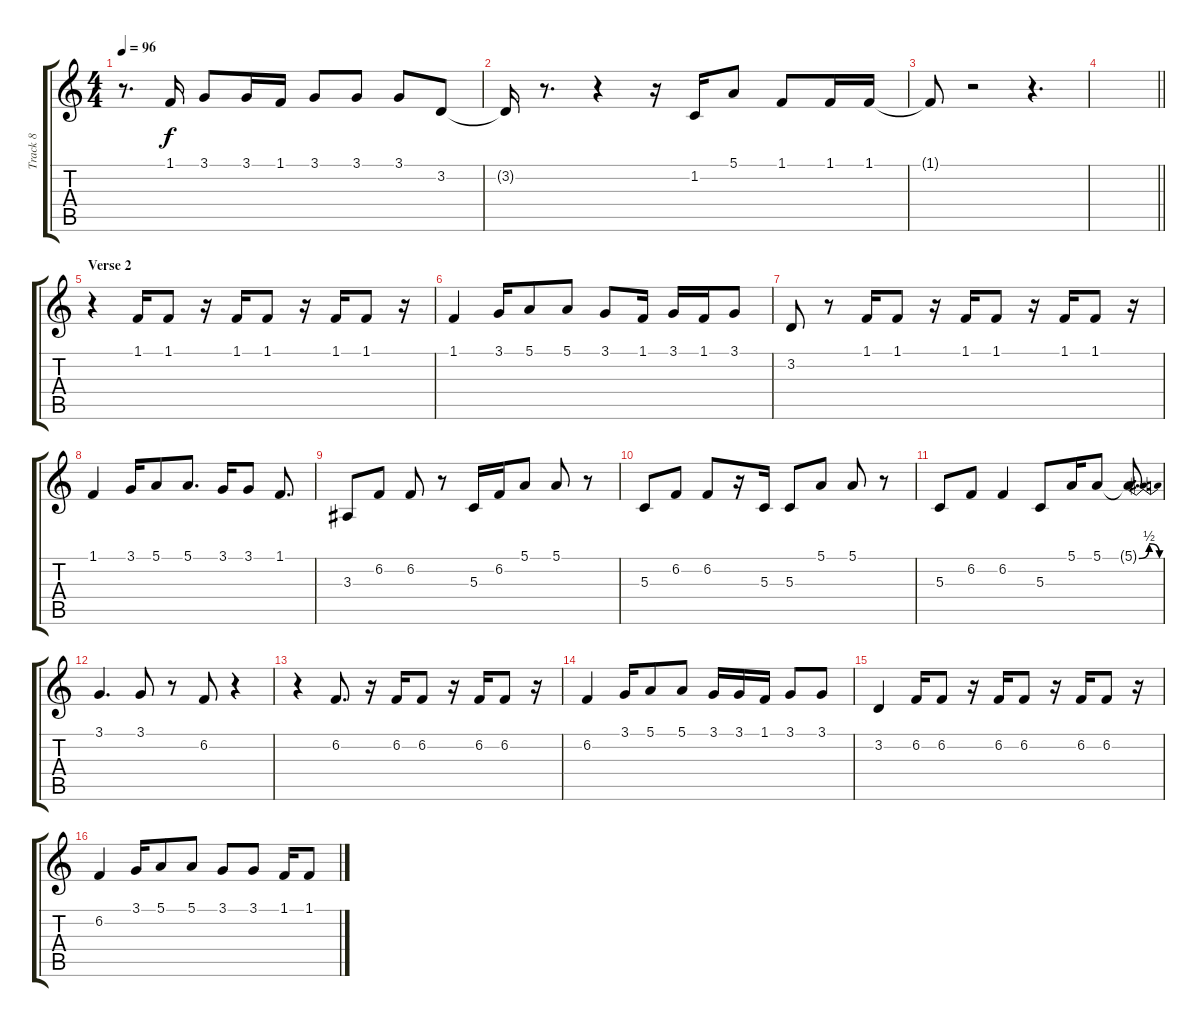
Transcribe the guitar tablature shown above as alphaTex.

\track ("Track 8" "Track 8") {instrument oboe}
\staff {score tabs}
\tuning (E4 B3 G3 D3 A2 E2) {hide}
\ts (4 4)
\tempo 96
\clef g2
\ks c
r.8{d dy f} 1.1.16 3.1.8 3.1.16 1.1.16 3.1.8 3.1.8 3.1.8 3.2.8 |
3.2{t}.16 r.8{d} r.4 r.16 1.2.16 5.1.8 1.1.8 1.1.16 1.1.16 |
1.1{t}.8 r.2 r.4{d} |
\barLineRight lightlight
|
\section ("" "Verse 2")
r.4 1.1.16 1.1.8 r.16 1.1.16 1.1.8 r.16 1.1.16 1.1.8 r.16 |
1.1.4 3.1.16 5.1.8 5.1.8 3.1.8 1.1.16 3.1.16 1.1.16 3.1.8 |
3.2.8 r.8 1.1.16 1.1.8 r.16 1.1.16 1.1.8 r.16 1.1.16 1.1.8 r.16 |
1.1.4 3.1.16 5.1.8 5.1.8{d} 3.1.16 3.1.8 1.1.8{d} |
3.3.8 6.2.8 6.2.8 r.8 5.3.16 6.2.16 5.1.8 5.1.8 r.8 |
5.3.8 6.2.8 6.2.8 r.16 5.3.16 5.3.8 5.1.8 5.1.8 r.8 |
5.3.8 6.2.8 6.2.4 5.3.8 5.1.16 5.1.8 5.1{be (bendrelease 0 0 30 2 30 2 60 0) t}.8{d} |
3.1.4{d} 3.1.8 r.8 6.2.8 r.4 |
r.4 6.2.8{d} r.16 6.2.16 6.2.8 r.16 6.2.16 6.2.8 r.16 |
6.2.4 3.1.16 5.1.8 5.1.8 3.1.16 3.1.16 1.1.16 3.1.8 3.1.8 |
3.2.4 6.2.16 6.2.8 r.16 6.2.16 6.2.8 r.16 6.2.16 6.2.8 r.16 |
6.2.4 3.1.16 5.1.8 5.1.8 3.1.8 3.1.8 1.1.16 1.1.8
